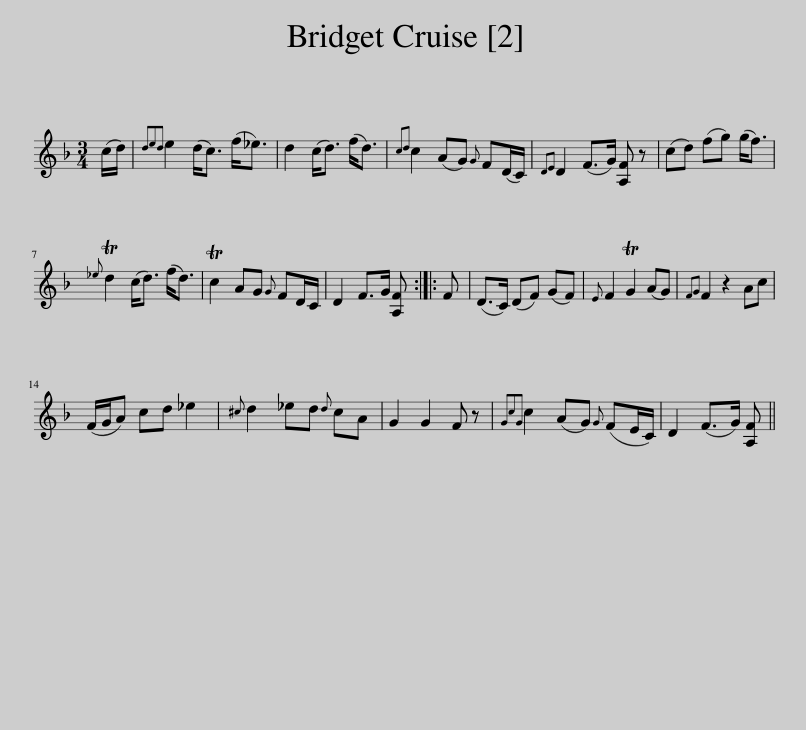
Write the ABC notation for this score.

X:1
L:1/8
M:3/4
I:linebreak $
K:F
V:1 treble
V:1
 (c/d/) |{ded} e2 (d<c) (f<_e) | d2 (c<d) (f<d) |{cd} c2 (AG){G} F(D/C/) |{DE} D2 (F>G) [A,F] z | %5
 (cd) (fg) (g<f) |${_e} Td2 (c<d) (f<d) | Tc2 AG{G} FD/C/ | D2 F>G [A,F] :: F | %10
 (D>C) (DF) (GF) |{E} F2 TG2 (AG) |{FG} F2 z2 Ac |$ (F/G/A) cd _e2 |{^c} d2 _ed{d} cA | %15
 G2 G2 F z |{GcG} c2 (AG){G} (FE/C/) | D2 (F>G) [A,F] || %18
